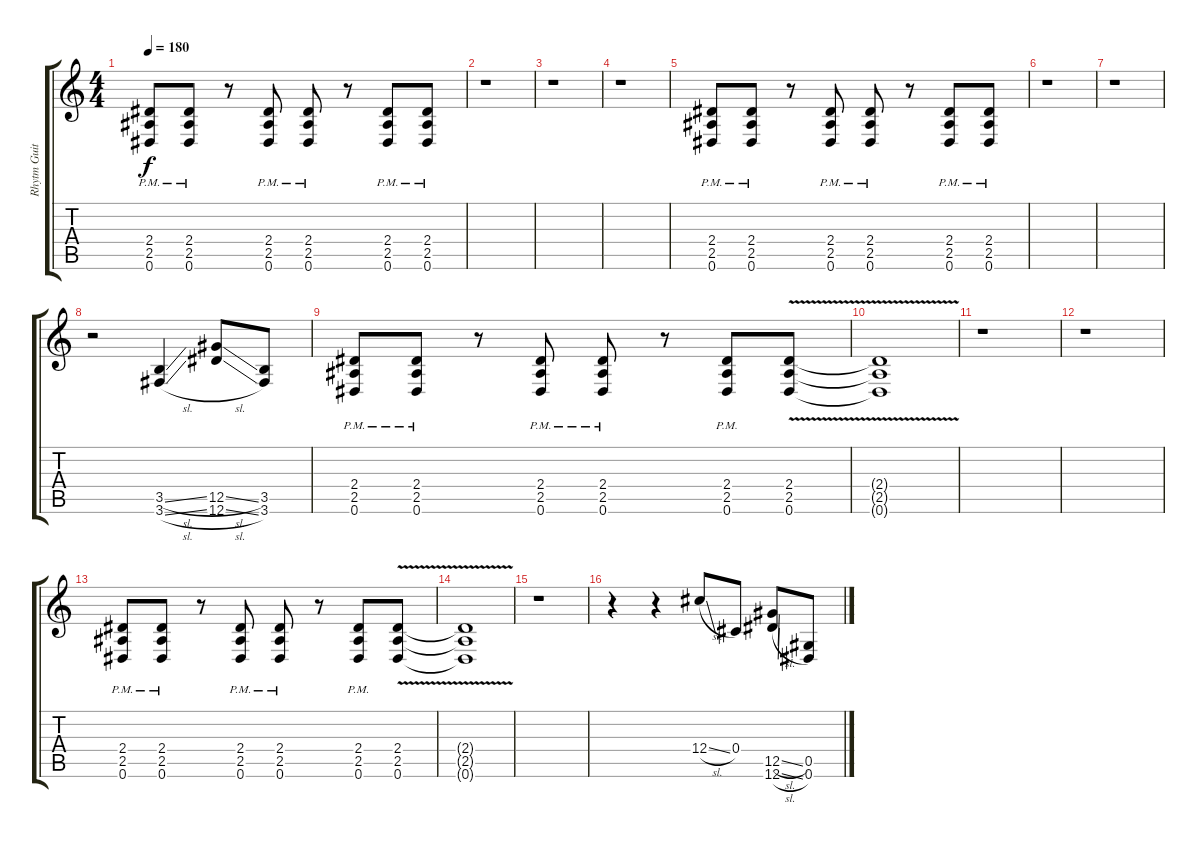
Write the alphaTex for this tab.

\track ("Rhytm Guitar" "Rhytm Guit") {instrument distortionguitar}
\staff {score tabs}
\tuning (Eb4 Bb3 Gb3 Db3 Ab2 Eb2) {hide}
\ts (4 4)
\tempo 180
\clef g2
\ks c
(2.4 2.5 0.6{pm}).8{dy f instrument distortionguitar} (2.4 2.5 0.6{pm}).8 r.8 (2.4 2.5 0.6{pm}).8 (2.4 2.5 0.6{pm}).8 r.8 (2.4 2.5 0.6{pm}).8 (2.4 2.5 0.6{pm}).8 |
r.1 |
r.1 |
r.1 |
(2.4 2.5 0.6{pm}).8 (2.4 2.5 0.6{pm}).8 r.8 (2.4 2.5 0.6{pm}).8 (2.4 2.5 0.6{pm}).8 r.8 (2.4 2.5 0.6{pm}).8 (2.4 2.5 0.6{pm}).8 |
r.1 |
r.1 |
r.2 (3.5{sl} 3.6{sl}).4 (12.5{sl} 12.6{sl}).8 (3.5 3.6).8 |
(2.4 2.5 0.6{pm}).8 (2.4 2.5 0.6{pm}).8 r.8 (2.4 2.5 0.6{pm}).8 (2.4 2.5 0.6{pm}).8 r.8 (2.4 2.5 0.6{pm}).8 (2.4{v} 2.5{v} 0.6{v}).8 |
(2.4{t} 2.5{t} 0.6{t}).1 |
r.1 |
r.1 |
(2.4 2.5 0.6{pm}).8 (2.4 2.5 0.6{pm}).8 r.8 (2.4 2.5 0.6{pm}).8 (2.4 2.5 0.6{pm}).8 r.8 (2.4 2.5 0.6{pm}).8 (2.4{v} 2.5{v} 0.6{v}).8 |
(2.4{t} 2.5{t} 0.6{t}).1 |
r.1 |
r.4 r.4 12.4{sl}.8 0.4.8 (12.5{sl} 12.6{sl}).8 (0.5 0.6).8
